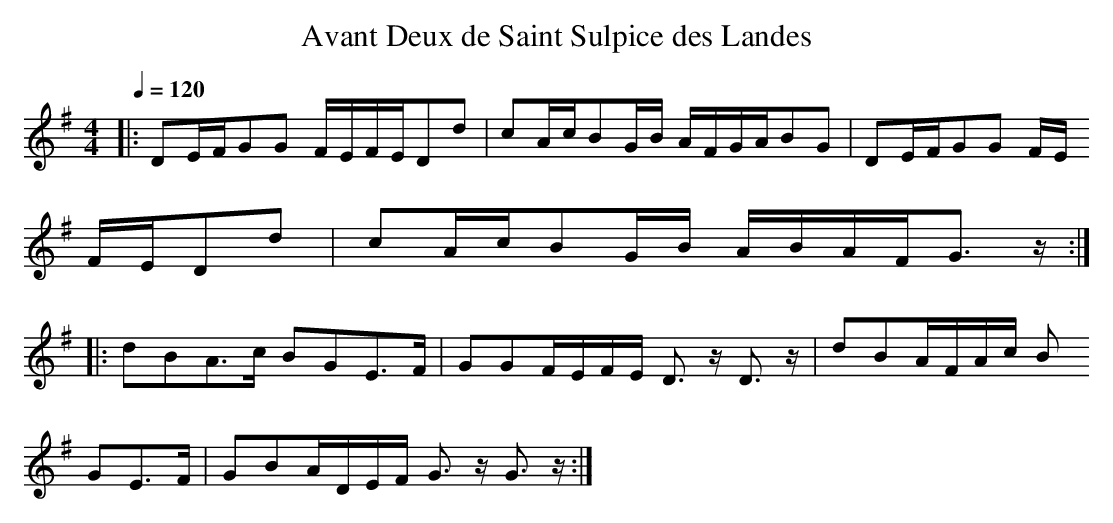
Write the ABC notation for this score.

X:1
T:Avant Deux de Saint Sulpice des Landes
M:4/4
L:1/8
Q:1/4=120
K:G
|:DE/2F/2GG F/2E/2F/2E/2Dd|cA/2c/2BG/2B/2 A/2F/2G/2A/2BG|DE/2F/2GG F/2E/
2F/2E/2Dd|cA/2c/2BG/2B/2 A/2B/2A/2F/2G3/2 z/2:|
|:dBA3/2c/2 BGE3/2F/2|GGF/2E/2F/2E/2 D3/2 z/2 D3/2 z/2 |dBA/2F/2A/2c/2 B
GE3/2F/2|GBA/2D/2E/2F/2 G3/2 z/2 G3/2 z/2:|
